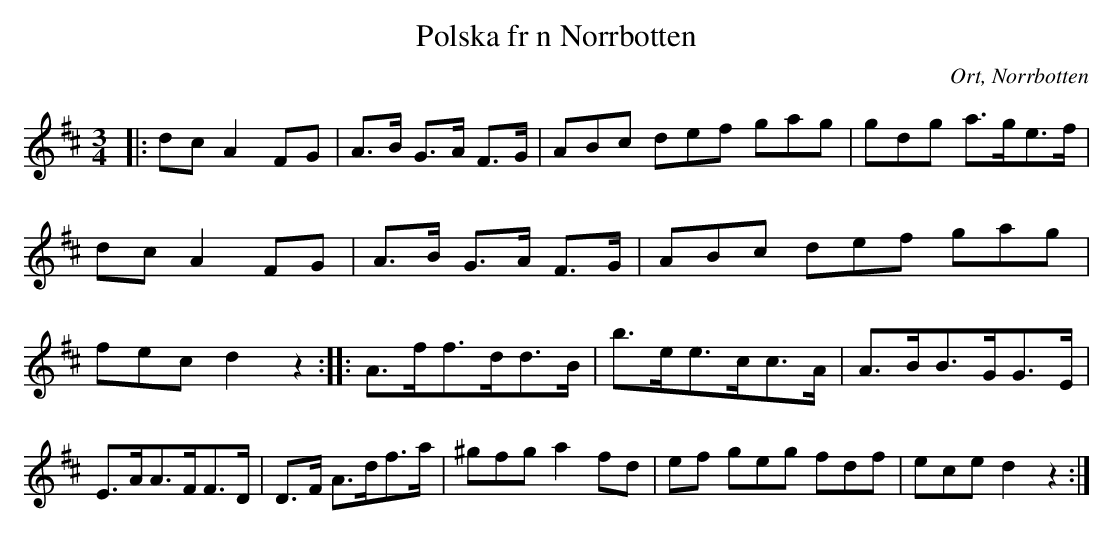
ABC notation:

X:1
T:Polska fr n Norrbotten
O:Ort, Norrbotten
M:3/4
L:1/16
K:D
|: d2c2 A4 F2G2 | A3B G3A F3G | 3A2B2c2 3d2e2f2 3g2a2g2 | 3g2d2g2 a3ge3f |
d2c2 A4 F2G2 | A3B G3A F3G | 3A2B2c2 3 d2e2f2 3g2a2g2 | 3f2e2c2 d4 z4:|: A3ff3dd3B | b3ee3cc3A | A3BB3GG3E | E3AA3FF3D | D3F A3df3a | 3^g2f2g2 a4 f2d2 | e2f2 3g2e2g2 3f2d2f2 | 3e2c2e2 d4 z4 :|
